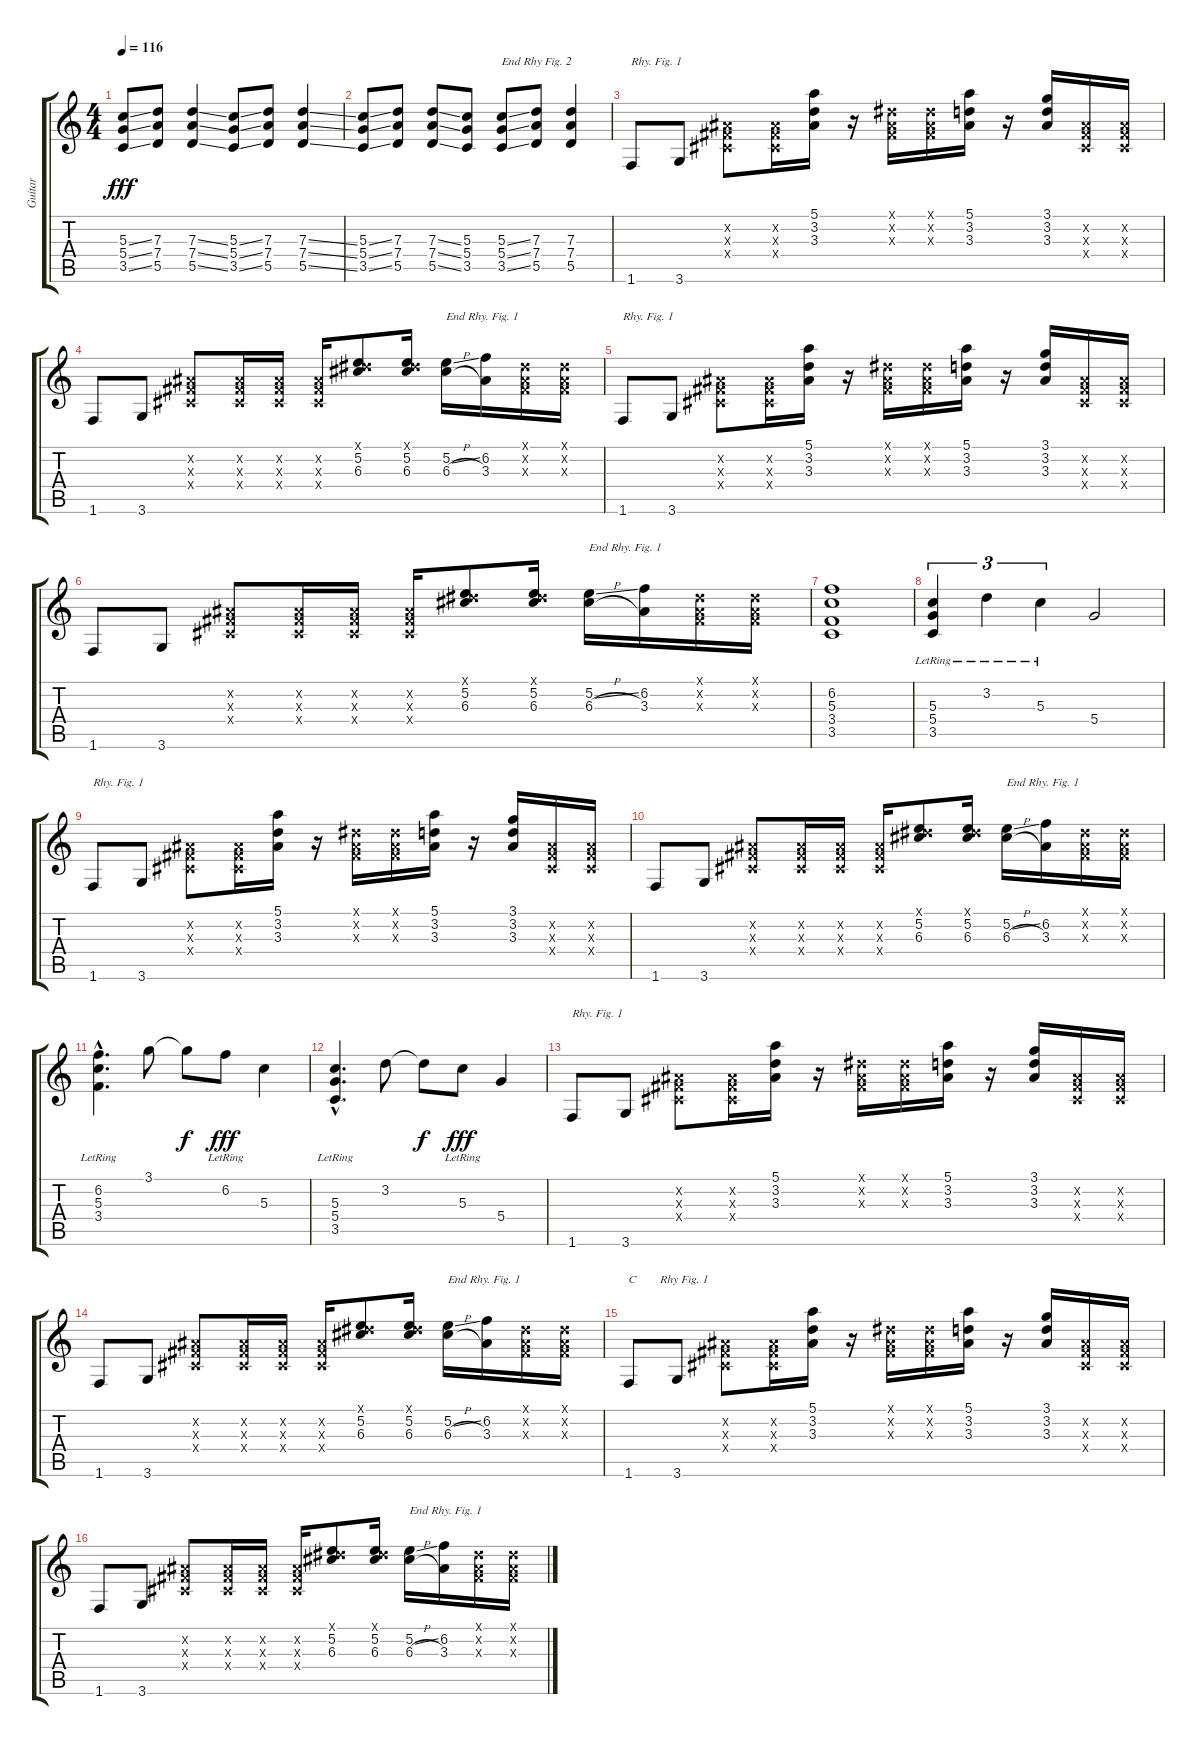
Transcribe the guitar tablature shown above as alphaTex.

\track ("Guitar" "Guitar") {instrument overdrivenguitar}
\staff {score tabs}
\tuning (E4 B3 G3 D3 A2 E2) {hide}
\ts (4 4)
\tempo 116
\clef g2
\ks c
(5.3{ss} 5.4{ss} 3.5{ss}).8{dy fff} (7.3 7.4 5.5).8 (7.3{ss} 7.4{ss} 5.5{ss}).4 (5.3{ss} 5.4{ss} 3.5{ss}).8 (7.3 7.4 5.5).8 (7.3{ss} 7.4{ss} 5.5{ss}).4 |
(5.3{ss} 5.4{ss} 3.5{ss}).8 (7.3 7.4 5.5).8 (7.3{ss} 7.4{ss} 5.5{ss}).8 (5.3 5.4 3.5).8 (5.3{ss} 5.4{ss} 3.5{ss}).8{txt "End Rhy Fig. 2"} (7.3 7.4 5.5).8 (7.3 7.4 5.5).4 |
1.6.8{txt "Rhy. Fig. 1"} 3.6.8 (-1.2{x} -1.3{x} -1.4{x}).8 (-1.2{x} -1.3{x} -1.4{x}).16 (5.1 3.2 3.3).16 r.16 (-1.1{x} -1.2{x} -1.3{x}).16 (-1.1{x} -1.2{x} -1.3{x}).16 (5.1 3.2 3.3).16 r.16 (3.1 3.2 3.3).16 (-1.2{x} -1.3{x} -1.4{x}).16 (-1.2{x} -1.3{x} -1.4{x}).16 |
1.6.8 3.6.8 (-1.2{x} -1.3{x} -1.4{x}).8 (-1.2{x} -1.3{x} -1.4{x}).16 (-1.2{x} -1.3{x} -1.4{x}).16 (-1.2{x} -1.3{x} -1.4{x}).16 (-1.1{x} 5.2 6.3).8 (-1.1{x} 5.2 6.3).16 (5.2{ss} 6.3{h}).16{txt "End Rhy. Fig. 1"} (6.2 3.3).16 (-1.1{x} -1.2{x} -1.3{x}).16 (-1.1{x} -1.2{x} -1.3{x}).16 |
1.6.8{txt "Rhy. Fig. 1"} 3.6.8 (-1.2{x} -1.3{x} -1.4{x}).8 (-1.2{x} -1.3{x} -1.4{x}).16 (5.1 3.2 3.3).16 r.16 (-1.1{x} -1.2{x} -1.3{x}).16 (-1.1{x} -1.2{x} -1.3{x}).16 (5.1 3.2 3.3).16 r.16 (3.1 3.2 3.3).16 (-1.2{x} -1.3{x} -1.4{x}).16 (-1.2{x} -1.3{x} -1.4{x}).16 |
1.6.8 3.6.8 (-1.2{x} -1.3{x} -1.4{x}).8 (-1.2{x} -1.3{x} -1.4{x}).16 (-1.2{x} -1.3{x} -1.4{x}).16 (-1.2{x} -1.3{x} -1.4{x}).16 (-1.1{x} 5.2 6.3).8 (-1.1{x} 5.2 6.3).16 (5.2{ss} 6.3{h}).16{txt "End Rhy. Fig. 1"} (6.2 3.3).16 (-1.1{x} -1.2{x} -1.3{x}).16 (-1.1{x} -1.2{x} -1.3{x}).16 |
(6.2 5.3 3.4 3.5).1 |
(5.3{lr} 5.4{lr} 3.5{lr}).4{tu (3 2)} 3.2{lr}.4{tu (3 2)} 5.3{lr}.4{tu (3 2)} 5.4.2 |
1.6.8{txt "Rhy. Fig. 1"} 3.6.8 (-1.2{x} -1.3{x} -1.4{x}).8 (-1.2{x} -1.3{x} -1.4{x}).16 (5.1 3.2 3.3).16 r.16 (-1.1{x} -1.2{x} -1.3{x}).16 (-1.1{x} -1.2{x} -1.3{x}).16 (5.1 3.2 3.3).16 r.16 (3.1 3.2 3.3).16 (-1.2{x} -1.3{x} -1.4{x}).16 (-1.2{x} -1.3{x} -1.4{x}).16 |
1.6.8 3.6.8 (-1.2{x} -1.3{x} -1.4{x}).8 (-1.2{x} -1.3{x} -1.4{x}).16 (-1.2{x} -1.3{x} -1.4{x}).16 (-1.2{x} -1.3{x} -1.4{x}).16 (-1.1{x} 5.2 6.3).8 (-1.1{x} 5.2 6.3).16 (5.2{ss} 6.3{h}).16{txt "End Rhy. Fig. 1"} (6.2 3.3).16 (-1.1{x} -1.2{x} -1.3{x}).16 (-1.1{x} -1.2{x} -1.3{x}).16 |
(6.2{hac lr} 5.3{hac lr} 3.4{hac lr}).4{d} 3.1.8 3.1{t}.8{dy f} 6.2{lr}.8{dy fff} 5.3.4 |
(5.3{hac lr} 5.4{hac lr} 3.5{hac lr}).4{d} 3.2.8 3.2{t}.8{dy f} 5.3{lr}.8{dy fff} 5.4.4 |
1.6.8{txt "Rhy. Fig. 1"} 3.6.8 (-1.2{x} -1.3{x} -1.4{x}).8 (-1.2{x} -1.3{x} -1.4{x}).16 (5.1 3.2 3.3).16 r.16 (-1.1{x} -1.2{x} -1.3{x}).16 (-1.1{x} -1.2{x} -1.3{x}).16 (5.1 3.2 3.3).16 r.16 (3.1 3.2 3.3).16 (-1.2{x} -1.3{x} -1.4{x}).16 (-1.2{x} -1.3{x} -1.4{x}).16 |
1.6.8 3.6.8 (-1.2{x} -1.3{x} -1.4{x}).8 (-1.2{x} -1.3{x} -1.4{x}).16 (-1.2{x} -1.3{x} -1.4{x}).16 (-1.2{x} -1.3{x} -1.4{x}).16 (-1.1{x} 5.2 6.3).8 (-1.1{x} 5.2 6.3).16 (5.2{ss} 6.3{h}).16{txt "End Rhy. Fig. 1"} (6.2 3.3).16 (-1.1{x} -1.2{x} -1.3{x}).16 (-1.1{x} -1.2{x} -1.3{x}).16 |
1.6.8{txt "C        Rhy Fig. 1"} 3.6.8 (-1.2{x} -1.3{x} -1.4{x}).8 (-1.2{x} -1.3{x} -1.4{x}).16 (5.1 3.2 3.3).16 r.16 (-1.1{x} -1.2{x} -1.3{x}).16 (-1.1{x} -1.2{x} -1.3{x}).16 (5.1 3.2 3.3).16 r.16 (3.1 3.2 3.3).16 (-1.2{x} -1.3{x} -1.4{x}).16 (-1.2{x} -1.3{x} -1.4{x}).16 |
1.6.8 3.6.8 (-1.2{x} -1.3{x} -1.4{x}).8 (-1.2{x} -1.3{x} -1.4{x}).16 (-1.2{x} -1.3{x} -1.4{x}).16 (-1.2{x} -1.3{x} -1.4{x}).16 (-1.1{x} 5.2 6.3).8 (-1.1{x} 5.2 6.3).16 (5.2{ss} 6.3{h}).16{txt "End Rhy. Fig. 1"} (6.2 3.3).16 (-1.1{x} -1.2{x} -1.3{x}).16 (-1.1{x} -1.2{x} -1.3{x}).16
